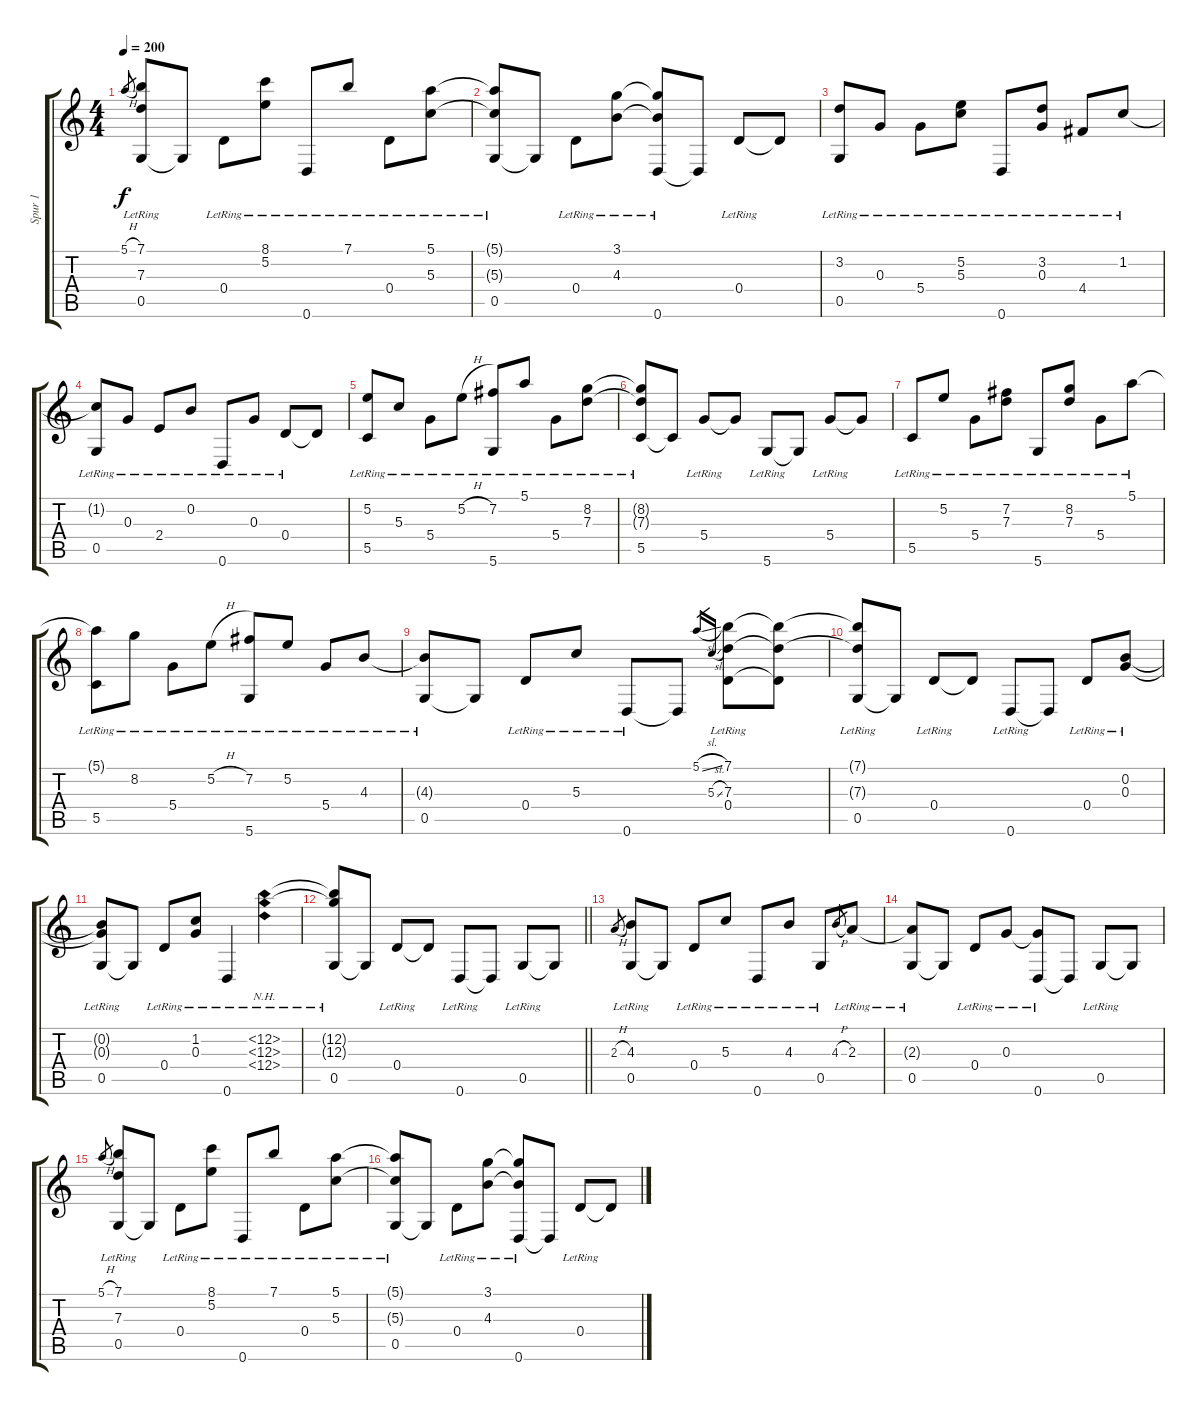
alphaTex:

\track ("Spur 1" "Spur 1") {instrument acousticguitarsteel}
\staff {score tabs}
\tuning (E4 B3 G3 D3 G2 D2) {hide}
\ts (4 4)
\tempo 200
\clef g2
\ks c
5.1{h}.8{gr dy f} (7.1{lr} 7.3{lr} 0.5{lr}).8 0.5{t}.8 0.4{lr}.8 (8.1{lr} 5.2{lr}).8 0.6{lr}.8 7.1{lr}.8 0.4{lr}.8 (5.1{lr} 5.3{lr}).8 |
(5.1{t} 5.3{t} 0.5{lr}).8 0.5{t}.8 0.4{lr}.8 (3.1{lr} 4.3{lr}).8 (3.1{t} 4.3{t} 0.6{lr}).8 0.6{t}.8 0.4{lr}.8 0.4{t}.8 |
(3.2{lr} 0.5{lr}).8 0.3{lr}.8 5.4{lr}.8 (5.2{lr} 5.3{lr}).8 0.6{lr}.8 (3.2{lr} 0.3{lr}).8 4.4{lr}.8 1.2{lr}.8 |
(1.2{t} 0.5{lr}).8 0.3{lr}.8 2.4{lr}.8 0.2{lr}.8 0.6{lr}.8 0.3{lr}.8 0.4{lr}.8 0.4{t}.8 |
(5.2{lr} 5.5{lr}).8 5.3{lr}.8 5.4{lr}.8 5.2{h lr}.8 (7.2{lr} 5.6{lr}).8 5.1{lr}.8 5.4{lr}.8 (8.2{lr} 7.3{lr}).8 |
(8.2{t} 7.3{t} 5.5{lr}).8 5.5{t}.8 5.4{lr}.8 5.4{t}.8 5.6{lr}.8 5.6{t}.8 5.4{lr}.8 5.4{t}.8 |
5.5{lr}.8 5.2{lr}.8 5.4{lr}.8 (7.2{lr} 7.3{lr}).8 5.6{lr}.8 (8.2{lr} 7.3{lr}).8 5.4{lr}.8 5.1{lr}.8 |
(5.1{t} 5.5{lr}).8 8.2{lr}.8 5.4{lr}.8 5.2{h lr}.8 (7.2{lr} 5.6{lr}).8 5.2{lr}.8 5.4{lr}.8 4.3{lr}.8 |
(4.3{t} 0.5{lr}).8 0.5{t}.8 0.4{lr}.8 5.3{lr}.8 0.6{lr}.8 0.6{t}.8 5.1{sl}.16{gr} 5.3{sl}.16{gr} (7.1{lr} 7.3{lr} 0.4{lr}).8 (7.1{t} 7.3{t} 0.4{t}).8 |
(7.1{t} 7.3{t} 0.5{lr}).8 0.5{t}.8 0.4{lr}.8 0.4{t}.8 0.6{lr}.8 0.6{t}.8 0.4{lr}.8 (0.2{lr} 0.3{lr}).8 |
(0.2{t} 0.3{t} 0.5{lr}).8 0.5{t}.8 0.4{lr}.8 (1.2{lr} 0.3{lr}).8 0.6{lr}.4 (12.2{nh lr} 12.3{nh lr} 12.4{nh lr}).4 |
\barLineRight lightlight
(12.2{t} 12.3{t} 0.5{lr}).8 0.5{t}.8 0.4{lr}.8 0.4{t}.8 0.6{lr}.8 0.6{t}.8 0.5{lr}.8 0.5{t}.8 |
2.3{h}.8{gr} (4.3{lr} 0.5{lr}).8 0.5{t}.8 0.4{lr}.8 5.3{lr}.8 0.6{lr}.8 4.3{lr}.8 0.5{lr}.8 4.3{h}.8{gr} 2.3{lr}.8 |
(2.3{t} 0.5{lr}).8 0.5{t}.8 0.4{lr}.8 0.3{lr}.8 (0.3{t} 0.6{lr}).8 0.6{t}.8 0.5{lr}.8 0.5{t}.8 |
5.1{h}.8{gr} (7.1{lr} 7.3{lr} 0.5{lr}).8 0.5{t}.8 0.4{lr}.8 (8.1{lr} 5.2{lr}).8 0.6{lr}.8 7.1{lr}.8 0.4{lr}.8 (5.1{lr} 5.3{lr}).8 |
(5.1{t} 5.3{t} 0.5{lr}).8 0.5{t}.8 0.4{lr}.8 (3.1{lr} 4.3{lr}).8 (3.1{t} 4.3{t} 0.6{lr}).8 0.6{t}.8 0.4{lr}.8 0.4{t}.8
